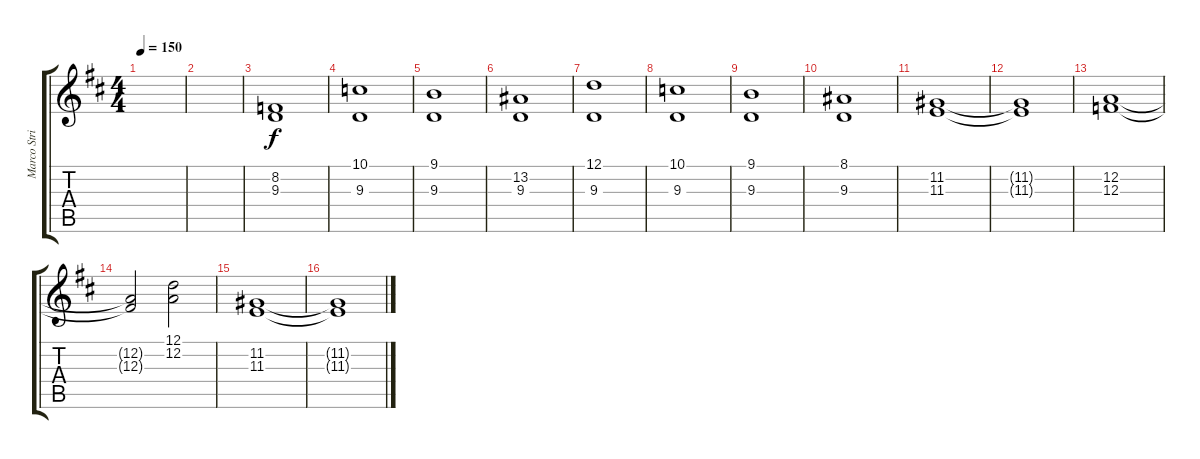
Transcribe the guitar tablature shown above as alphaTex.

\track ("Marco Strings" "Marco Stri") {instrument stringensemble1}
\staff {score tabs}
\tuning (D4 A3 F3 C3 G2 D2) {hide}
\ts (4 4)
\tempo 150
\clef g2
\ks d
|
|
(8.2 9.3).1 |
(10.1 9.3).1 |
(9.1 9.3).1 |
(13.2 9.3).1 |
(12.1 9.3).1 |
(10.1 9.3).1 |
(9.1 9.3).1 |
(8.1 9.3).1 |
(11.2 11.3).1 |
(11.2{t} 11.3{t}).1 |
(12.2 12.3).1 |
(12.2{t} 12.3{t}).2 (12.1 12.2).2 |
(11.2 11.3).1 |
(11.2{t} 11.3{t}).1
